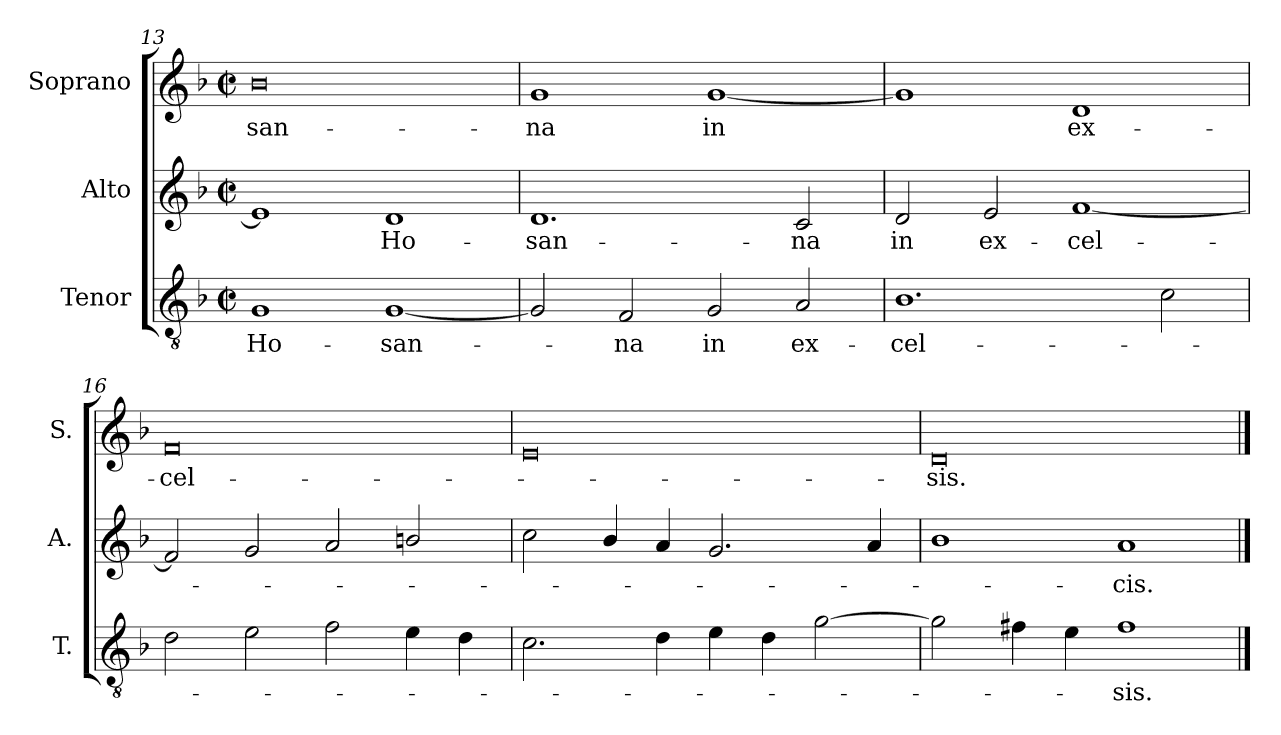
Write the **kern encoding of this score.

**kern	**text	**kern	**text	**kern	**text
*part3	*part3	*part2	*part2	*part1	*part1
*staff3	*staff3	*staff2	*staff2	*staff1	*staff1
*I"Tenor	*	*I"Alto	*	*I"Soprano	*
*I'T.	*	*I'A.	*	*I'S.	*
*clefGv2	*	*clefG2	*	*clefG2	*
*ITrd7c12	*	*	*	*	*
*k[b-]	*	*k[b-]	*	*k[b-]	*
*F:	*	*F:	*	*F:	*
*M2/2	*	*M2/2	*	*M2/2	*
*met(c|)	*	*met(c|)	*	*met(c|)	*
=13	=13	=13	=13	=13	=13
!	!LO:LY:b:color=#000000	!	!	!	!
!	!	!	!	!	!LO:LY:b:color=#000000
1GGi	Ho-	1ei]	.	0b-i	-san-
!	!LO:LY:b:color=#000000	!	!	!	!
!	!	!	!LO:LY:b:color=#000000	!	!
[<1GGi	-san-	1di	Ho-	.	.
=14	=14	=14	=14	=14	=14
!	!	!	!LO:LY:b:color=#000000	!	!
!	!	!	!	!	!LO:LY:b:color=#000000
2GGi/]	.	1.di	-san-	1gi	-na
!	!LO:LY:b:color=#000000	!	!	!	!
2FFi/	-na	.	.	.	.
!	!LO:LY:b:color=#000000	!	!	!	!
!	!	!	!	!	!LO:LY:b:color=#000000
2GGi/	in	.	.	[<1gi	in
!	!LO:LY:b:color=#000000	!	!	!	!
!	!	!	!LO:LY:b:color=#000000	!	!
2AAi/	ex-	2ci/	-na	.	.
=15	=15	=15	=15	=15	=15
!	!LO:LY:b:color=#000000	!	!	!	!
!	!	!	!LO:LY:b:color=#000000	!	!
1.BB-i	-cel-	2di/	in	1gi]	.
!	!	!	!LO:LY:b:color=#000000	!	!
.	.	2ei/	ex-	.	.
!	!	!	!LO:LY:b:color=#000000	!	!
!	!	!	!	!	!LO:LY:b:color=#000000
.	.	[<1fi	-cel-	1di	ex-
2Ci\	.	.	.	.	.
=16	=16	=16	=16	=16	=16
!	!	!	!	!	!LO:LY:b:color=#000000
2Di\	.	2fi/]	.	0fi	-cel-
2Ei\	.	2gi/	.	.	.
2Fi\	.	2ai/	.	.	.
4Ei\	.	2bni/	.	.	.
4Di\	.	.	.	.	.
=17	=17	=17	=17	=17	=17
2.Ci\	.	2cci\	.	0ei	.
.	.	4b-i/	.	.	.
4Di\	.	4ai/	.	.	.
4Ei\	.	2.gi/	.	.	.
4Di\	.	.	.	.	.
[>2Gi\	.	.	.	.	.
.	.	4ai/	.	.	.
=18	=18	=18	=18	=18	=18
!	!	!	!	!	!LO:LY:b:color=#000000
2Gi\]	.	1b-i	.	0di	-sis.
4F#Xi\	.	.	.	.	.
4Ei\	.	.	.	.	.
!	!LO:LY:b:color=#000000	!	!	!	!
!	!	!	!LO:LY:b:color=#000000	!	!
1F#i	-sis.	1ai	-cis.	.	.
==	==	==	==	==	==
*-	*-	*-	*-	*-	*-
